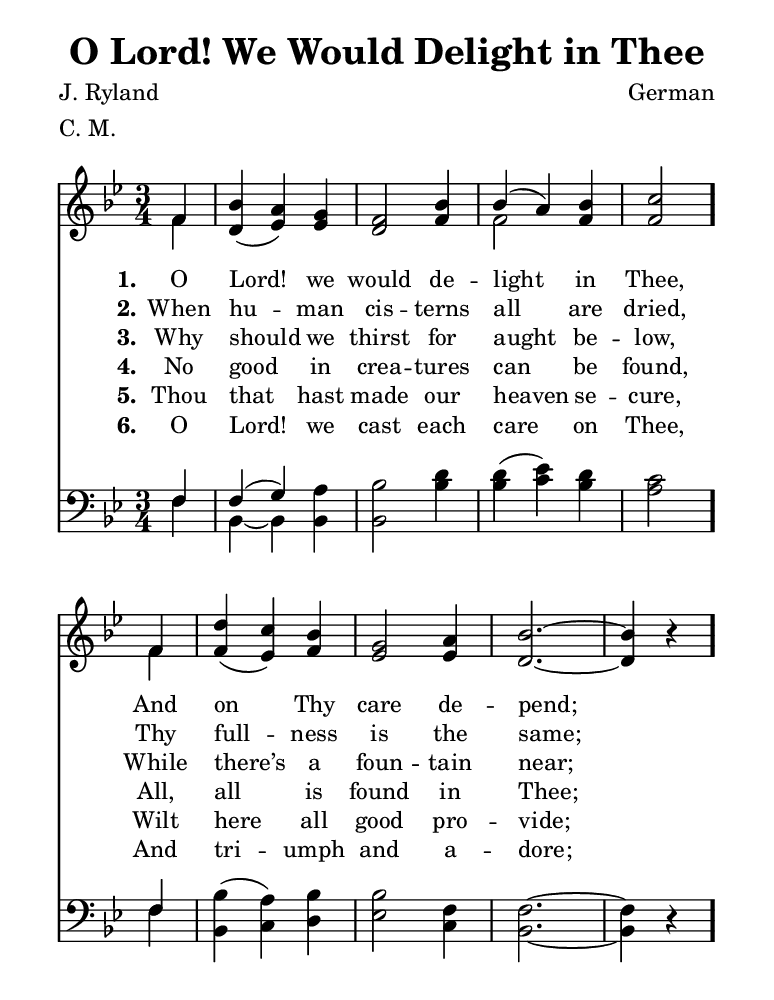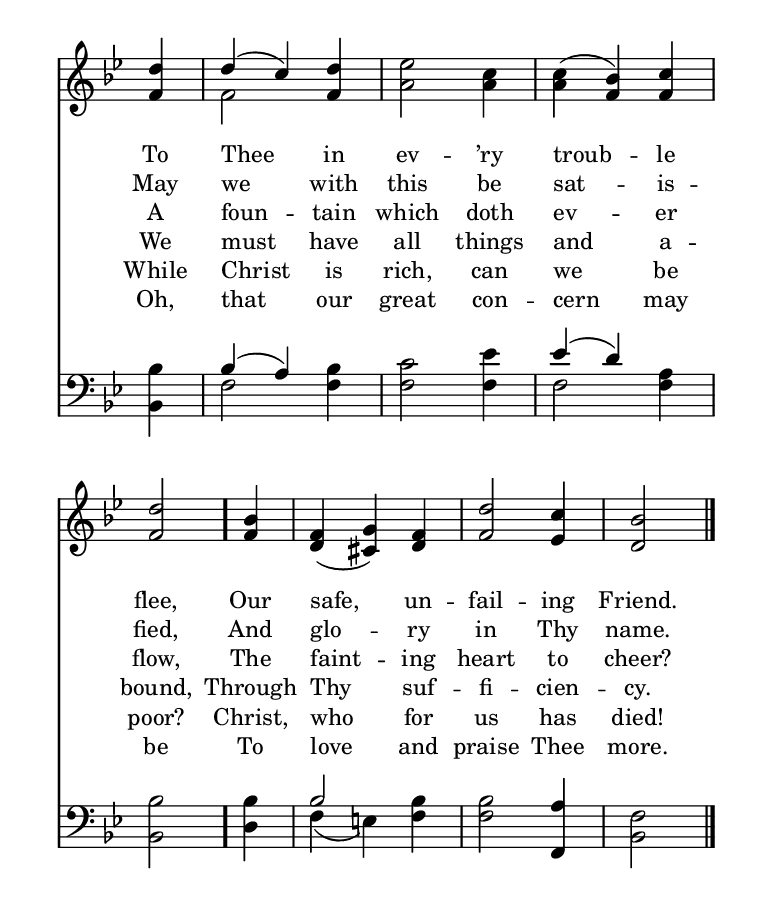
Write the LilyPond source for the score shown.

\include "common/global.ily"
\paper {
  \include "common/paper.ily"
  ragged-bottom = ##t
}

\header{
  hymnnumber = "250"
  title = "O Lord! We Would Delight in Thee"
  tunename = "Merton"
  meter = "C. M."
  poet = "J. Ryland"
  composer = "German"
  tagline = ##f
}

global = {
  \include "common/overrides.ily"
  \override Staff.TimeSignature.style = #'numbered
  \time 3/4
  \override Score.MetronomeMark.transparent = ##t % hide all fermata changes too
  \tempo 4=90
  \key bes \major
  \partial 4
  \autoBeamOff
}

notesSoprano = {
\global
\relative c' {

  f4 | bes( a) g | f2 bes4 | bes( a) bes | c2
  f,4 | d'( c) bes | g2 a4 | bes2. ~ | bes4 r4
  d4 | d( c) d | ees2 c4 | c( bes) c | d2
  bes4 | f( g) f | d'2 c4 | bes2

  \bar "|."

}
}

notesAlto = {
\global
\relative e' {

  f4 | d( ees) ees | d2 f4 | f2 f4 | f2
  f4 | f( ees) f | ees2 ees4 | d2. ~ | d4 r4
  f4 | f2 f4 | a2 a4 | a( f) f | f2
  f4 | d( cis) d | f2 ees4 | d2

}
}

notesTenor = {
\global
\relative a {

  f4 | f( g) a | bes2 d4 | d( ees) d | c2
  f,4 | bes( a) bes | bes2 f4 | f2. ~ | f4 r4
  bes4 | bes( a) bes | c2 ees4 | ees( d) a | bes2
  bes4 | bes2 bes4 | bes2 a4 | f2

}
}

notesBass = {
\global
\relative f {

  f4 | bes, ~ bes bes | bes2 bes'4 | bes( c) bes | a2
  f4 | bes,( c) d | ees2 c4 | bes2. ~ | bes4 r4
  bes4 | f'2 f4 | f2 f4 | f2 f4 | bes,2
  d4 | f( e) f | f2 f,4 | bes2

}
}

wordsA = \lyricmode {
\set stanza = "1."

O Lord! we would de -- light in Thee, \bar "."
And on Thy care de -- pend; \bar "."
To Thee in ev -- ’ry troub -- le flee, \bar "."
Our safe, un -- fail -- ing Friend. \bar "."

}

wordsB = \lyricmode {
\set stanza = "2."

When hu -- man cis -- terns all are dried,
Thy full -- ness is the same;
May we with this be sat -- is -- fied,
And glo -- ry in Thy name.

}

wordsC = \lyricmode {
\set stanza = "3."

Why should we thirst for aught be -- low,
While there’s a foun -- tain near;
A foun -- tain which doth ev -- er flow,
The faint -- ing heart to cheer?

}

wordsD = \lyricmode {
\set stanza = "4."

No good in crea -- tures can be found,
All, all is found in Thee;
We must have all things and a -- bound,
Through Thy suf -- fi -- cien -- cy.

}

wordsE = \lyricmode {
\set stanza = "5."

Thou that hast made our heaven se -- cure,
Wilt here all good pro -- vide;
While Christ is rich, can we be poor?
Christ, who for us has died!

}

wordsF = \lyricmode {
\set stanza = "6."

O Lord! we cast each care on Thee,
And tri -- umph and a -- dore;
Oh, that our great con -- cern may be
To love and praise Thee more.

}

\score {
  \context ChoirStaff <<
    \context Staff = upper <<
      \set Staff.autoBeaming = ##f
      \set ChoirStaff.systemStartDelimiter = #'SystemStartBar
      \set ChoirStaff.printPartCombineTexts = ##f
      \partcombine #'(2 . 9) \notesSoprano \notesAlto
      \context NullVoice = sopranos { \voiceOne << \notesSoprano >> }
      \context Lyrics = one   \lyricsto sopranos \wordsA
      \context Lyrics = two   \lyricsto sopranos \wordsB
      \context Lyrics = three \lyricsto sopranos \wordsC
      \context Lyrics = four  \lyricsto sopranos \wordsD
      \context Lyrics = five  \lyricsto sopranos \wordsE
      \context Lyrics = six   \lyricsto sopranos \wordsF
    >>
    \context Staff = men <<
      \set Staff.autoBeaming = ##f
      \clef bass
      \set ChoirStaff.printPartCombineTexts = ##f
      \partcombine #'(2 . 9) \notesTenor \notesBass
    >>
  >>
  \layout {
    \include "common/layout.ily"
  }
  \midi{
    \include "common/midi.ily"
  }
}

\version "2.19.49"  % necessary for upgrading to future LilyPond versions.

% vi:set et ts=2 sw=2 ai nocindent syntax=lilypond:
